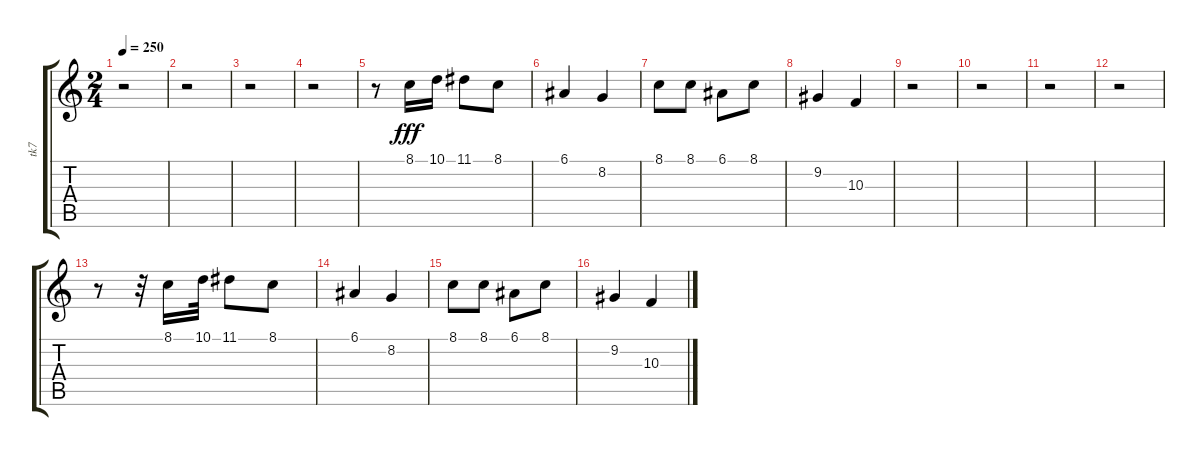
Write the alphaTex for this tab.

\track ("tk7" "tk7") {instrument accordion}
\staff {score tabs}
\tuning (E4 B3 G3 D3 A2 E2) {hide}
\ts (2 4)
\tempo 250
\clef g2
\ks c
r.2{dy fff} |
r.2 |
r.2 |
r.2 |
r.8 8.1.16 10.1.16 11.1.8 8.1.8 |
6.1.4 8.2.4 |
8.1.8 8.1.8 6.1.8 8.1.8 |
9.2.4 10.3.4 |
r.2 |
r.2 |
r.2 |
r.2 |
r.8 r.32 8.1.16 10.1.32 11.1.8 8.1.8 |
6.1.4 8.2.4 |
8.1.8 8.1.8 6.1.8 8.1.8 |
9.2.4 10.3.4
